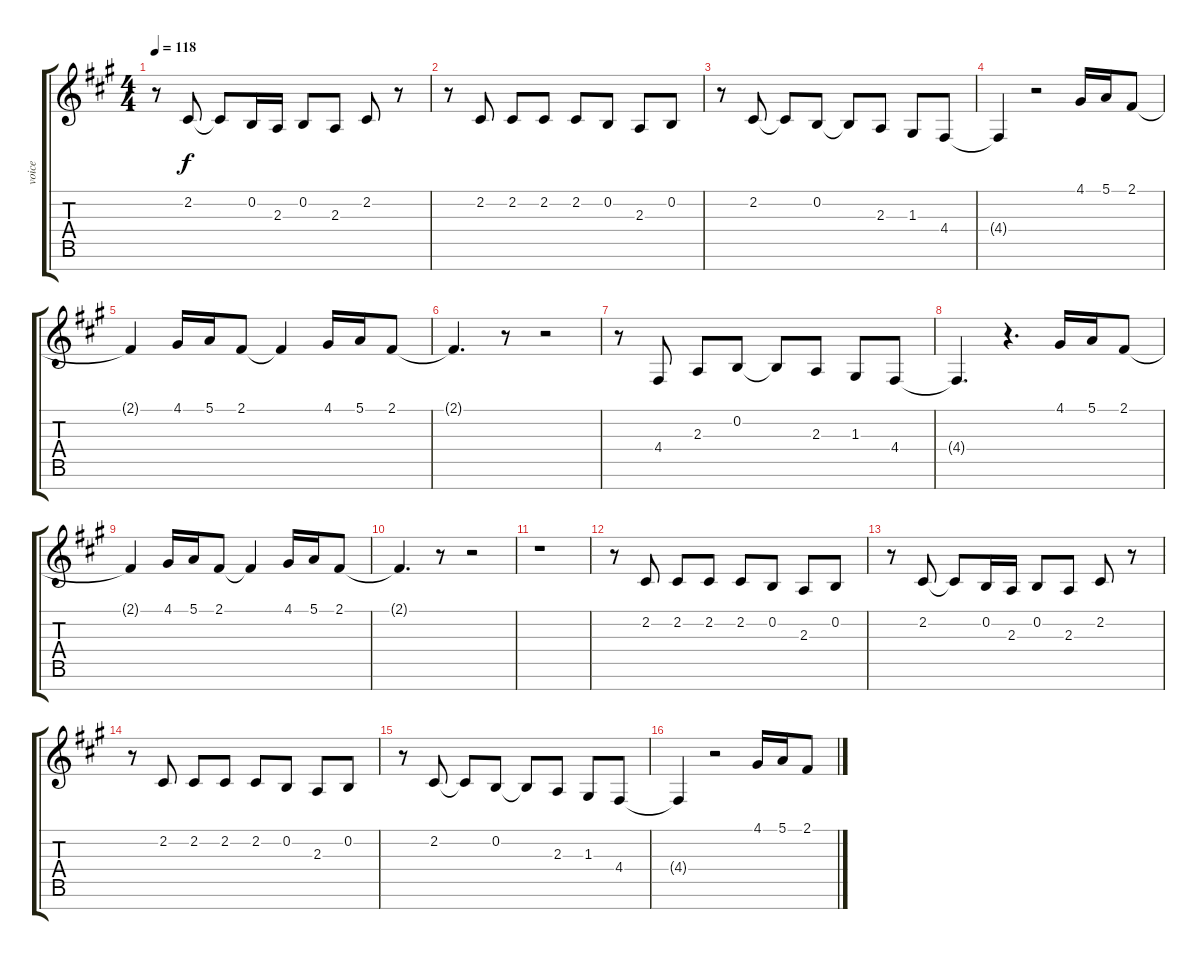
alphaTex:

\track ("voice" "voice") {instrument violin}
\staff {score tabs}
\tuning (E4 B3 G3 D3 A2 E2 B1) {hide}
\ts (4 4)
\tempo 118
\clef g2
\ks f#minor
r.8{dy f} 2.2.8 2.2{t}.8 0.2.16 2.3.16 0.2.8 2.3.8 2.2.8 r.8 |
r.8 2.2.8 2.2.8 2.2.8 2.2.8 0.2.8 2.3.8 0.2.8 |
r.8 2.2.8 2.2{t}.8 0.2.8 0.2{t}.8 2.3.8 1.3.8 4.4.8 |
4.4{t}.4 r.2 4.1.16 5.1.16 2.1.8 |
2.1{t}.4 4.1.16 5.1.16 2.1.8 2.1{t}.4 4.1.16 5.1.16 2.1.8 |
2.1{t}.4{d} r.8 r.2 |
r.8 4.4.8 2.3.8 0.2.8 0.2{t}.8 2.3.8 1.3.8 4.4.8 |
4.4{t}.4{d} r.4{d} 4.1.16 5.1.16 2.1.8 |
2.1{t}.4 4.1.16 5.1.16 2.1.8 2.1{t}.4 4.1.16 5.1.16 2.1.8 |
2.1{t}.4{d} r.8 r.2 |
r.1 |
r.8 2.2.8 2.2.8 2.2.8 2.2.8 0.2.8 2.3.8 0.2.8 |
r.8 2.2.8 2.2{t}.8 0.2.16 2.3.16 0.2.8 2.3.8 2.2.8 r.8 |
r.8 2.2.8 2.2.8 2.2.8 2.2.8 0.2.8 2.3.8 0.2.8 |
r.8 2.2.8 2.2{t}.8 0.2.8 0.2{t}.8 2.3.8 1.3.8 4.4.8 |
4.4{t}.4 r.2 4.1.16 5.1.16 2.1.8
